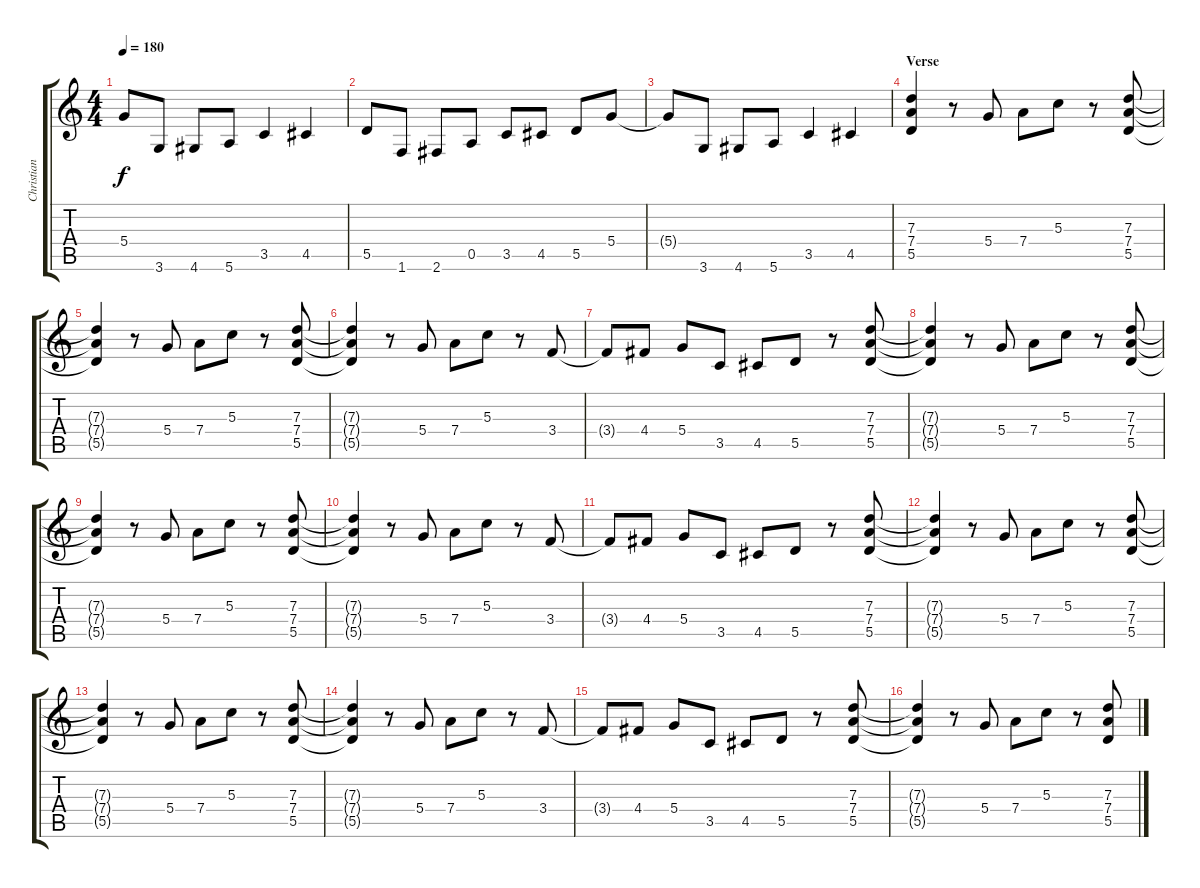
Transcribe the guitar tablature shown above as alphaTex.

\track ("Christian Livingstone" "Christian ") {instrument overdrivenguitar}
\staff {score tabs}
\tuning (E4 B3 G3 D3 A2 E2) {hide}
\ts (4 4)
\tempo 180
\clef g2
\ks c
5.4{t}.8{dy f} 3.6.8 4.6.8 5.6.8 3.5.4 4.5.4 |
5.5.8 1.6.8 2.6.8 0.5.8 3.5.8 4.5.8 5.5.8 5.4.8 |
5.4{t}.8 3.6.8 4.6.8 5.6.8 3.5.4 4.5.4 |
\section ("" "Verse")
(7.3 7.4 5.5).4 r.8 5.4.8 7.4.8 5.3.8 r.8 (7.3 7.4 5.5).8 |
(7.3{t} 7.4{t} 5.5{t}).4 r.8 5.4.8 7.4.8 5.3.8 r.8 (7.3 7.4 5.5).8 |
(7.3{t} 7.4{t} 5.5{t}).4 r.8 5.4.8 7.4.8 5.3.8 r.8 3.4.8 |
3.4{t}.8 4.4.8 5.4.8 3.5.8 4.5.8 5.5.8 r.8 (7.3 7.4 5.5).8 |
(7.3{t} 7.4{t} 5.5{t}).4 r.8 5.4.8 7.4.8 5.3.8 r.8 (7.3 7.4 5.5).8 |
(7.3{t} 7.4{t} 5.5{t}).4 r.8 5.4.8 7.4.8 5.3.8 r.8 (7.3 7.4 5.5).8 |
(7.3{t} 7.4{t} 5.5{t}).4 r.8 5.4.8 7.4.8 5.3.8 r.8 3.4.8 |
3.4{t}.8 4.4.8 5.4.8 3.5.8 4.5.8 5.5.8 r.8 (7.3 7.4 5.5).8 |
(7.3{t} 7.4{t} 5.5{t}).4 r.8 5.4.8 7.4.8 5.3.8 r.8 (7.3 7.4 5.5).8 |
(7.3{t} 7.4{t} 5.5{t}).4 r.8 5.4.8 7.4.8 5.3.8 r.8 (7.3 7.4 5.5).8 |
(7.3{t} 7.4{t} 5.5{t}).4 r.8 5.4.8 7.4.8 5.3.8 r.8 3.4.8 |
3.4{t}.8 4.4.8 5.4.8 3.5.8 4.5.8 5.5.8 r.8 (7.3 7.4 5.5).8 |
(7.3{t} 7.4{t} 5.5{t}).4 r.8 5.4.8 7.4.8 5.3.8 r.8 (7.3 7.4 5.5).8
